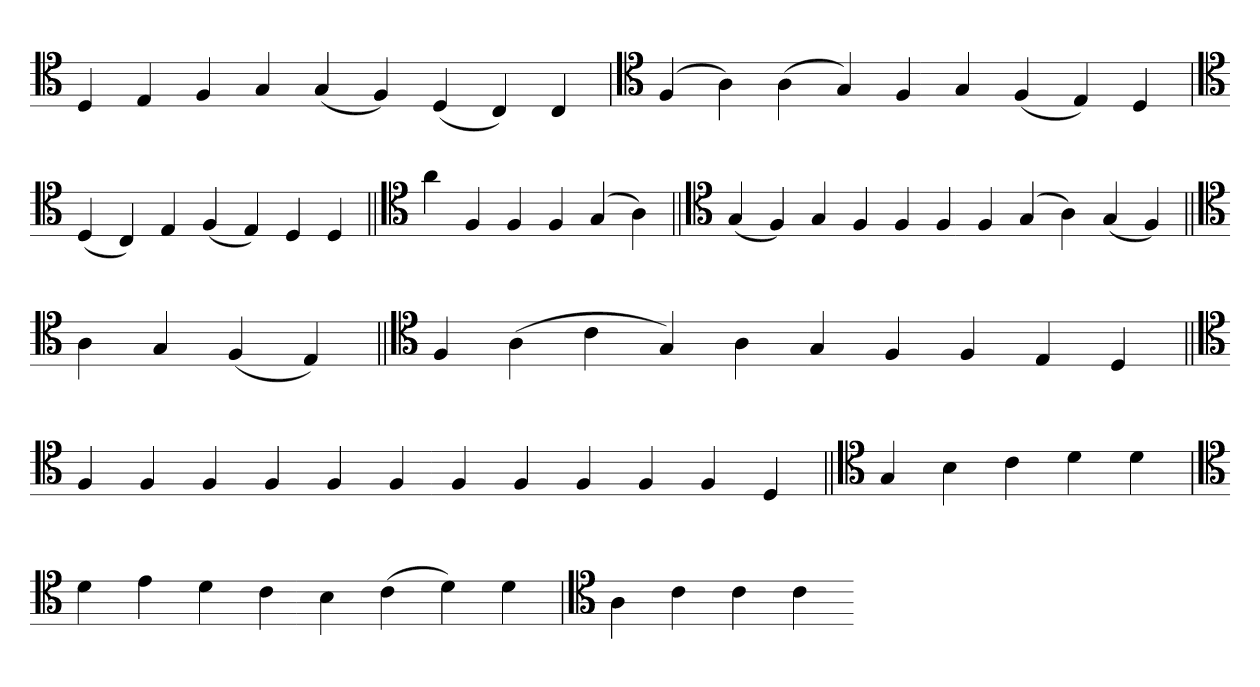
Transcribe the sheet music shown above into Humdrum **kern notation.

**kern
*part1
*staff1
*clefC4
=
4D
4E
4F
4G
(4G
4F)
(4D
4C)
4C
='
*clefC4
(4F
4A)
(4A
4G)
4F
4G
(4F
4E)
4D
=`
*clefC4
(4D
4C)
4E
(4F
4E)
4D
4D
=||
*clefC4
4a
4F
4F
4F
(4G
4A)
=||
*clefC4
(4G
4F)
4G
4F
4F
4F
4F
(4G
4A)
(4G
4F)
=||
*clefC4
4A
4G
(4F
4E)
=||
*clefC4
4F
(4A
4c
4G)
4A
4G
4F
4F
4E
4D
=||
*clefC4
4F
4F
4F
4F
4F
4F
4F
4F
4F
4F
4F
4D
=||
*clefC4
4G
4B
4c
4d
4d
=`
*clefC4
4d
4e
4d
4c
4B
(4c
4d)
4d
='
*clefC4
4A
4c
4c
4c
=-
*-
